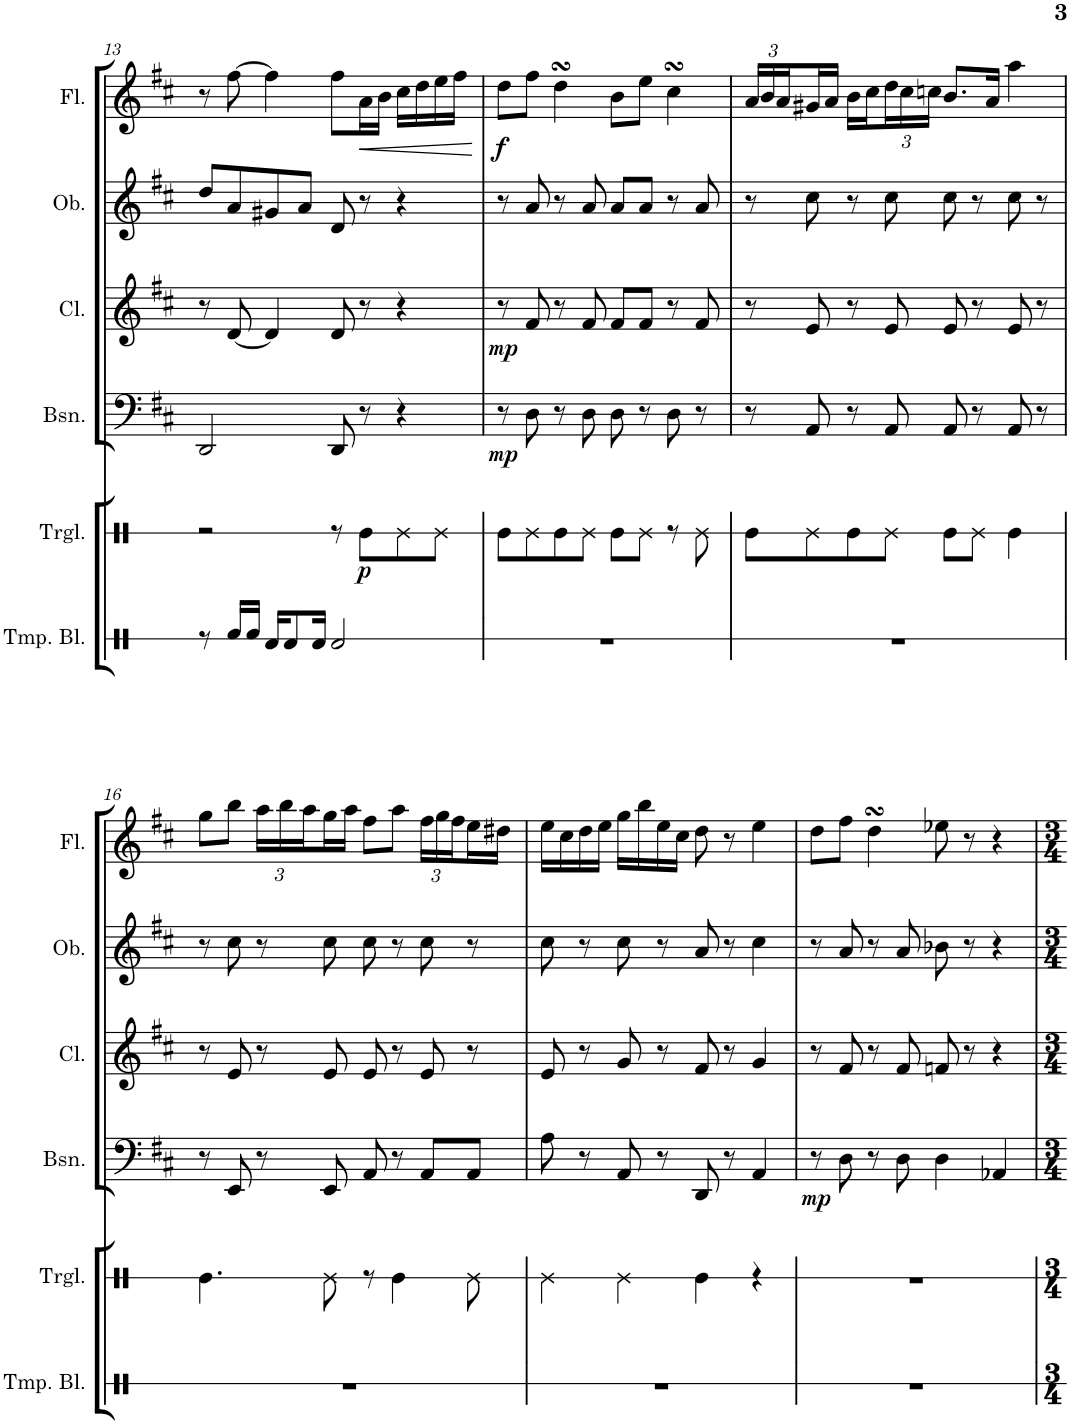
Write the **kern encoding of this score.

**kern	**kern	**dynam	**kern	**dynam	**kern	**dynam	**kern	**kern	**dynam
*part6	*part5	*part5	*part4	*part4	*part3	*part3	*part2	*part1	*part1
*staff6	*staff5	*staff5	*staff4	*staff4	*staff3	*staff3	*staff2	*staff1	*staff1
*I"Temple Blocks	*I"Triangle	*	*I"Bassoon	*	*I"Clarinet	*	*I"Oboe	*I"Flute	*
*I'Tmp. Bl.	*I'Trgl.	*	*I'Bsn.	*	*I'Cl.	*	*I'Ob.	*I'Fl.	*
!!LO:PB:g=z
*clefX	*clefX	*	*clefF4	*	*clefG2	*	*clefG2	*clefG2	*
*	*	*	*	*	*ITrd1c2	*	*	*	*
*k[]	*k[]	*	*k[f#c#]	*	*k[f#c#]	*	*k[f#c#]	*k[f#c#]	*
*M4/4	*M4/4	*	*M4/4	*	*M4/4	*	*M4/4	*M4/4	*
=13	=13	=13	=13	=13	=13	=13	=13	=13	=13
8r	2r	.	2DD/	.	8r	.	8dd/L	8r	.
16Rf/LL	.	.	.	.	[8d/	.	8a/	[8ff#\	.
16Rf/JJ	.	.	.	.	.	.	.	.	.
16Rd/KL	.	.	.	.	4d/]	.	8g#X/	4ff#\]	.
8Rd/	.	.	.	.	.	.	.	.	.
.	.	.	.	.	.	.	8a/J	.	.
16Rd/Jk	.	.	.	.	.	.	.	.	.
2Rd/	8r	.	8DD/	.	8d/	.	8d/	8ff#\L	.
!	!	!LO:DY:b	!	!	!	!	!	!	!LO:HP:b
.	8Re\L	p	8r	.	8r	.	8r	16a\L	<
.	.	.	.	.	.	.	.	16b\JJ	.
.	8Re\	.	4r	.	4r	.	4r	16cc#\LL	.
.	.	.	.	.	.	.	.	16dd\	.
.	8Re\J	.	.	.	.	.	.	16ee\	.
.	.	.	.	.	.	.	.	16ff#\JJ	.
.	.	.	.	.	.	.	.	.	[
=14	=14	=14	=14	=14	=14	=14	=14	=14	=14
!	!	!	!	!LO:DY:b	!	!LO:DY:b	!	!	!LO:DY:b
1r	8Re\L	.	8r	mp	8r	mp	8r	8dd\L	f
.	8Re\	.	8D\	.	8f#/	.	8a/	8ff#\J	.
.	8Re\	.	8r	.	8r	.	8r	4ddsSSs\	.
.	8Re\J	.	8D\	.	8f#/	.	8a/	.	.
.	8Re\L	.	8D\	.	8f#/L	.	8a/L	8b\L	.
.	8Re\J	.	8r	.	8f#/J	.	8a/J	8ee\J	.
.	8r	.	8D\	.	8r	.	8r	4cc#sSsS\	.
.	8Re\	.	8r	.	8f#/	.	8a/	.	.
=15	=15	=15	=15	=15	=15	=15	=15	=15	=15
*	*	*	*	*	*	*	*	*Xbrackettup	*
1r	8Re\L	.	8r	.	8r	.	8r	24a/LL	.
.	.	.	.	.	.	.	.	24b/	.
.	.	.	.	.	.	.	.	24a/	.
.	8Re\	.	8AA/	.	8e/	.	8cc#\	16g#X/	.
.	.	.	.	.	.	.	.	16a/JJ	.
.	8Re\	.	8r	.	8r	.	8r	16b\LL	.
.	.	.	.	.	.	.	.	16cc#\	.
.	8Re\J	.	8AA/	.	8e/	.	8cc#\	24dd\	.
.	.	.	.	.	.	.	.	24cc#\	.
.	.	.	.	.	.	.	.	24ccn\JJ	.
.	8Re\L	.	8AA/	.	8e/	.	8cc#\	8.b/L	.
.	8Re\J	.	8r	.	8r	.	8r	.	.
.	.	.	.	.	.	.	.	16a/Jk	.
.	4Re\	.	8AA/	.	8e/	.	8cc#\	4aa\	.
.	.	.	8r	.	8r	.	8r	.	.
!!LO:LB:g=z
=16	=16	=16	=16	=16	=16	=16	=16	=16	=16
1r	4.Re\	.	8r	.	8r	.	8r	8gg\L	.
.	.	.	8EE/	.	8e/	.	8cc#\	8bb\J	.
.	.	.	8r	.	8r	.	8r	24aa\LL	.
.	.	.	.	.	.	.	.	24bb\	.
.	.	.	.	.	.	.	.	24aa\	.
.	8Re\	.	8EE/	.	8e/	.	8cc#\	16gg\	.
.	.	.	.	.	.	.	.	16aa\JJ	.
.	8r	.	8AA/	.	8e/	.	8cc#\	8ff#\L	.
.	4Re\	.	8r	.	8r	.	8r	8aa\J	.
.	.	.	8AA/L	.	8e/	.	8cc#\	24ff#\LL	.
.	.	.	.	.	.	.	.	24gg\	.
.	.	.	.	.	.	.	.	24ff#\	.
.	8Re\	.	8AA/J	.	8r	.	8r	16ee\	.
.	.	.	.	.	.	.	.	16dd#X\JJ	.
=17	=17	=17	=17	=17	=17	=17	=17	=17	=17
1r	4Re\	.	8A\	.	8e/	.	8cc#\	16ee\LL	.
.	.	.	.	.	.	.	.	16cc#\	.
.	.	.	8r	.	8r	.	8r	16dd\	.
.	.	.	.	.	.	.	.	16ee\JJ	.
.	4Re\	.	8AA/	.	8g/	.	8cc#\	16gg\LL	.
.	.	.	.	.	.	.	.	16bb\	.
.	.	.	8r	.	8r	.	8r	16ee\	.
.	.	.	.	.	.	.	.	16cc#\JJ	.
.	4Re\	.	8DD/	.	8f#/	.	8a/	8dd\	.
.	.	.	8r	.	8r	.	8r	8r	.
.	4r	.	4AA/	.	4g/	.	4cc#\	4ee\	.
=18	=18	=18	=18	=18	=18	=18	=18	=18	=18
!	!	!	!	!LO:DY:b	!	!	!	!	!
1r	1r	.	8r	mp	8r	.	8r	8dd\L	.
.	.	.	8D\	.	8f#/	.	8a/	8ff#\J	.
.	.	.	8r	.	8r	.	8r	4ddsSSs\	.
.	.	.	8D\	.	8f#/	.	8a/	.	.
.	.	.	4D\	.	8fn/	.	8b-X\	8ee-X\	.
.	.	.	.	.	8r	.	8r	8r	.
.	.	.	4AA-X/	.	4r	.	4r	4r	.
=	=	=	=	=	=	=	=	=	=
*-	*-	*-	*-	*-	*-	*-	*-	*-	*-
